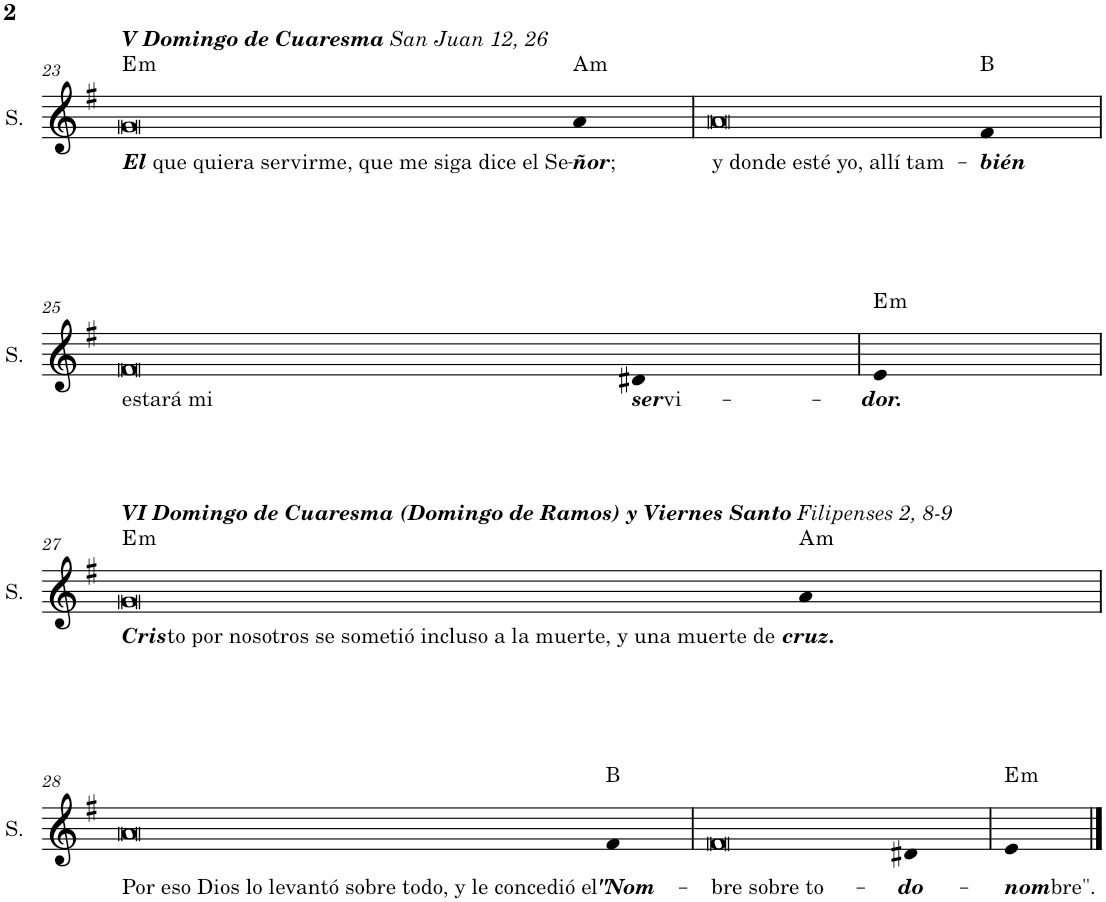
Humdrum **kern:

**kern	**text	**harte
*part1	*part1	*part1
*staff1	*staff1	*
*I"Soprano	*	*
*I'S.	*	*
!!LO:PB:g=z
*clefG2	*	*
*k[f#]	*	*
*M5/4	*	*
=23	=23	=23
!LO:TX:a:Bi:t=V Domingo de Cuaresma	!	!
!LO:TX:a:t=San Juan 12, 26	!	!
!	!LO:LY:b	!LO:H:kt=m
1g	El que quiera servirme, que me siga dice el Se	E:min
!	!LO:LY:b	!LO:H:kt=m
4a	-ñor ;	A:min
=24	=24	=24
!	!LO:LY:b	!
1a	y donde esté yo, allí tam-	.
!	!LO:LY:b	!
4f#	-bién	B:maj
!!LO:LB:g=z
=25	=25	=25
!	!LO:LY:b	!
1f#	estará mi	.
!	!LO:LY:b	!
4d#X	ser vi	.
=26	=26	=26
!	!LO:LY:b	!LO:H:kt=m
4e	-dor.	E:min
!!LO:LB:g=z
=27	=27	=27
!LO:TX:a:Bi:t=VI Domingo de Cuaresma (Domingo de Ramos) y Viernes Santo	!	!
!LO:TX:a:t=Filipenses 2, 8-9	!	!
!	!LO:LY:b	!LO:H:kt=m
1g	Cris to por nosotros se sometió incluso a la muerte, y una muerte de	E:min
!	!LO:LY:b	!LO:H:kt=m
4a	cruz.	A:min
!!LO:LB:g=z
=28	=28	=28
!	!LO:LY:b	!
1a	Por eso Dios lo levantó sobre todo, y le concedió el	.
!	!LO:LY:b	!
4f#	"Nom-	B:maj
=29	=29	=29
!	!LO:LY:b	!
1f#	-bre sobre to-	.
!	!LO:LY:b	!
4d#X	-do-	.
=30	=30	=30
!	!LO:LY:b	!LO:H:kt=m
4e	-nom bre".	E:min
==	==	==
*-	*-	*-
